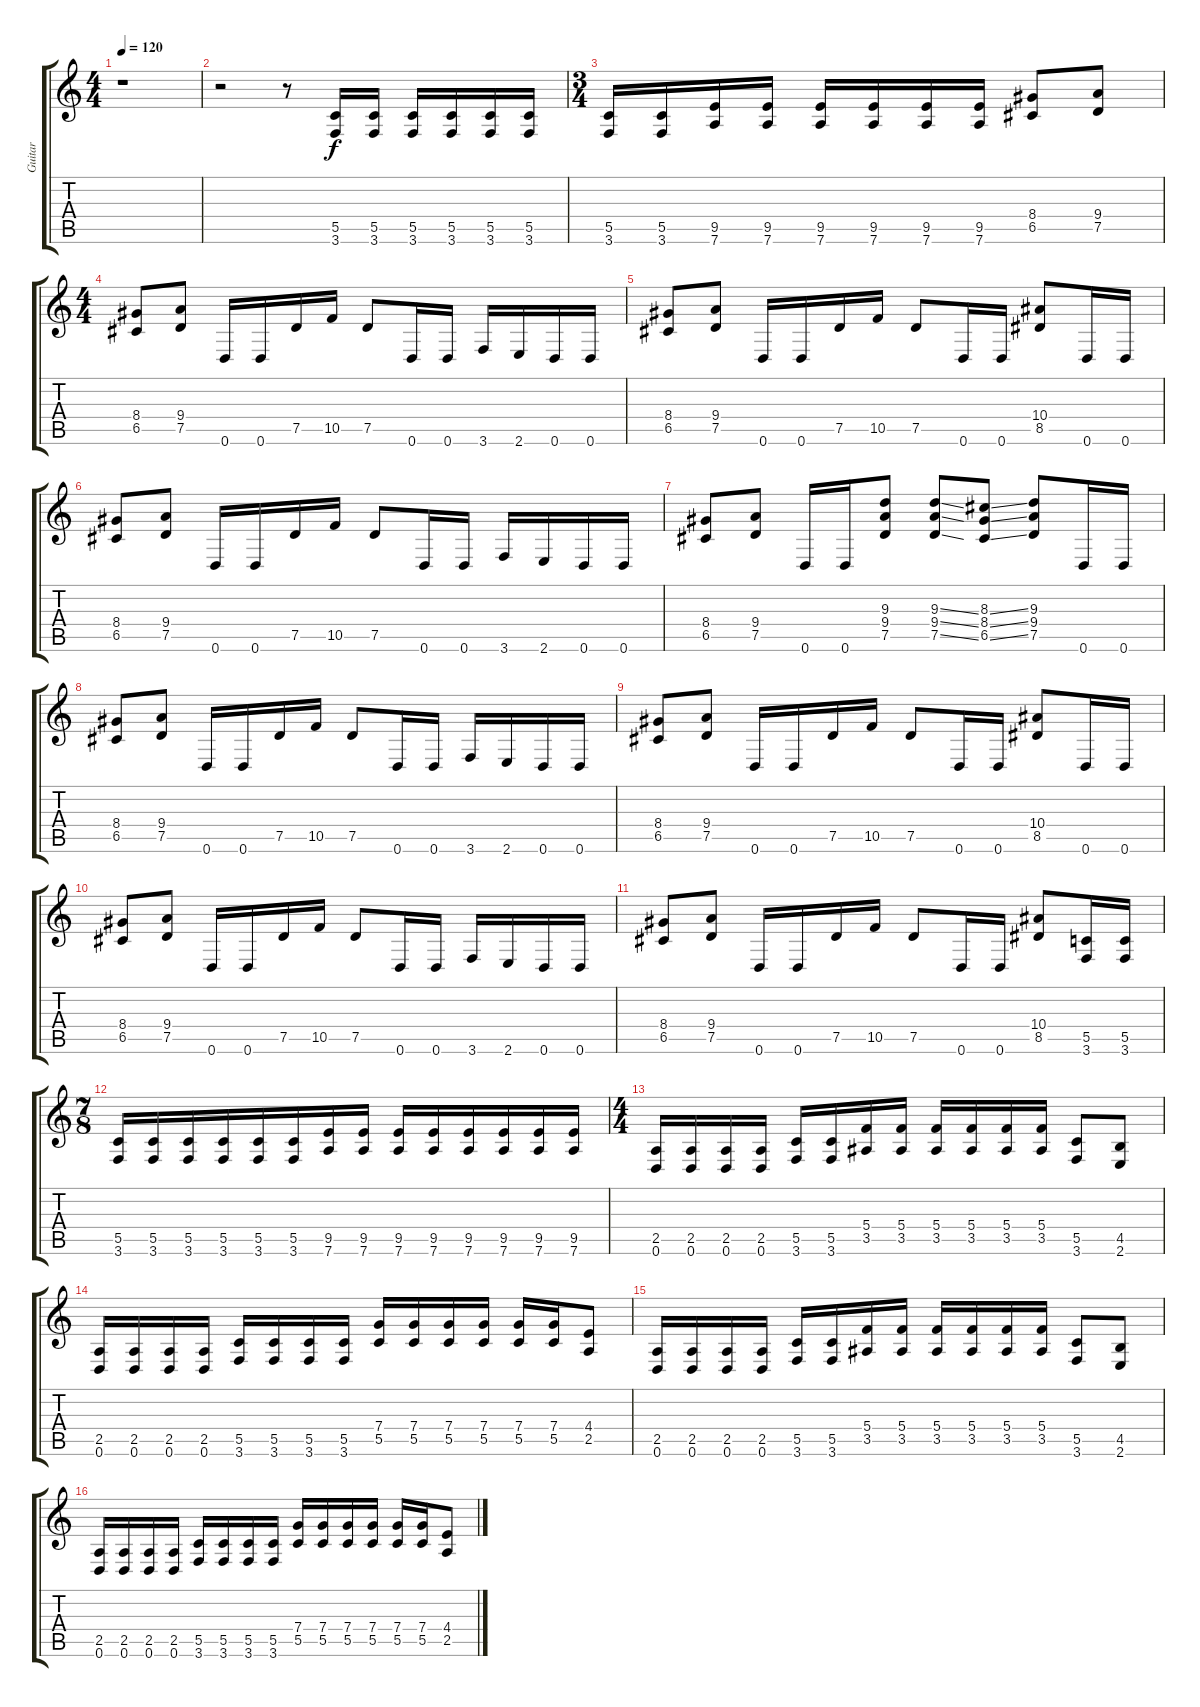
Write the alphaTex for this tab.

\track ("Guitar" "Guitar") {instrument distortionguitar}
\staff {score tabs}
\tuning (D4 A3 F3 C3 G2 D2) {hide}
\ts (4 4)
\tempo 120
\clef g2
\ks c
r.1{dy f} |
r.2 r.8 (5.5 3.6).16 (5.5 3.6).16 (5.5 3.6).16 (5.5 3.6).16 (5.5 3.6).16 (5.5 3.6).16 |
\ts (3 4)
(5.5 3.6).16 (5.5 3.6).16 (9.5 7.6).16 (9.5 7.6).16 (9.5 7.6).16 (9.5 7.6).16 (9.5 7.6).16 (9.5 7.6).16 (8.4 6.5).8 (9.4 7.5).8 |
\ts (4 4)
(8.4 6.5).8 (9.4 7.5).8 0.6.16 0.6.16 7.5.16 10.5.16 7.5.8 0.6.16 0.6.16 3.6.16 2.6.16 0.6.16 0.6.16 |
(8.4 6.5).8 (9.4 7.5).8 0.6.16 0.6.16 7.5.16 10.5.16 7.5.8 0.6.16 0.6.16 (10.4 8.5).8 0.6.16 0.6.16 |
(8.4 6.5).8 (9.4 7.5).8 0.6.16 0.6.16 7.5.16 10.5.16 7.5.8 0.6.16 0.6.16 3.6.16 2.6.16 0.6.16 0.6.16 |
(8.4 6.5).8 (9.4 7.5).8 0.6.16 0.6.16 (9.3 9.4 7.5).8 (9.3{ss} 9.4{ss} 7.5{ss}).8 (8.3{ss} 8.4{ss} 6.5{ss}).8 (9.3 9.4 7.5).8 0.6.16 0.6.16 |
(8.4 6.5).8 (9.4 7.5).8 0.6.16 0.6.16 7.5.16 10.5.16 7.5.8 0.6.16 0.6.16 3.6.16 2.6.16 0.6.16 0.6.16 |
(8.4 6.5).8 (9.4 7.5).8 0.6.16 0.6.16 7.5.16 10.5.16 7.5.8 0.6.16 0.6.16 (10.4 8.5).8 0.6.16 0.6.16 |
(8.4 6.5).8 (9.4 7.5).8 0.6.16 0.6.16 7.5.16 10.5.16 7.5.8 0.6.16 0.6.16 3.6.16 2.6.16 0.6.16 0.6.16 |
(8.4 6.5).8 (9.4 7.5).8 0.6.16 0.6.16 7.5.16 10.5.16 7.5.8 0.6.16 0.6.16 (10.4 8.5).8 (5.5 3.6).16 (5.5 3.6).16 |
\ts (7 8)
(5.5 3.6).16 (5.5 3.6).16 (5.5 3.6).16 (5.5 3.6).16 (5.5 3.6).16 (5.5 3.6).16 (9.5 7.6).16 (9.5 7.6).16 (9.5 7.6).16 (9.5 7.6).16 (9.5 7.6).16 (9.5 7.6).16 (9.5 7.6).16 (9.5 7.6).16 |
\ts (4 4)
(2.5 0.6).16 (2.5 0.6).16 (2.5 0.6).16 (2.5 0.6).16 (5.5 3.6).16 (5.5 3.6).16 (5.4 3.5).16 (5.4 3.5).16 (5.4 3.5).16 (5.4 3.5).16 (5.4 3.5).16 (5.4 3.5).16 (5.5 3.6).8 (4.5 2.6).8 |
(2.5 0.6).16 (2.5 0.6).16 (2.5 0.6).16 (2.5 0.6).16 (5.5 3.6).16 (5.5 3.6).16 (5.5 3.6).16 (5.5 3.6).16 (7.4 5.5).16 (7.4 5.5).16 (7.4 5.5).16 (7.4 5.5).16 (7.4 5.5).16 (7.4 5.5).16 (4.4 2.5).8 |
(2.5 0.6).16 (2.5 0.6).16 (2.5 0.6).16 (2.5 0.6).16 (5.5 3.6).16 (5.5 3.6).16 (5.4 3.5).16 (5.4 3.5).16 (5.4 3.5).16 (5.4 3.5).16 (5.4 3.5).16 (5.4 3.5).16 (5.5 3.6).8 (4.5 2.6).8 |
(2.5 0.6).16 (2.5 0.6).16 (2.5 0.6).16 (2.5 0.6).16 (5.5 3.6).16 (5.5 3.6).16 (5.5 3.6).16 (5.5 3.6).16 (7.4 5.5).16 (7.4 5.5).16 (7.4 5.5).16 (7.4 5.5).16 (7.4 5.5).16 (7.4 5.5).16 (4.4 2.5).8
